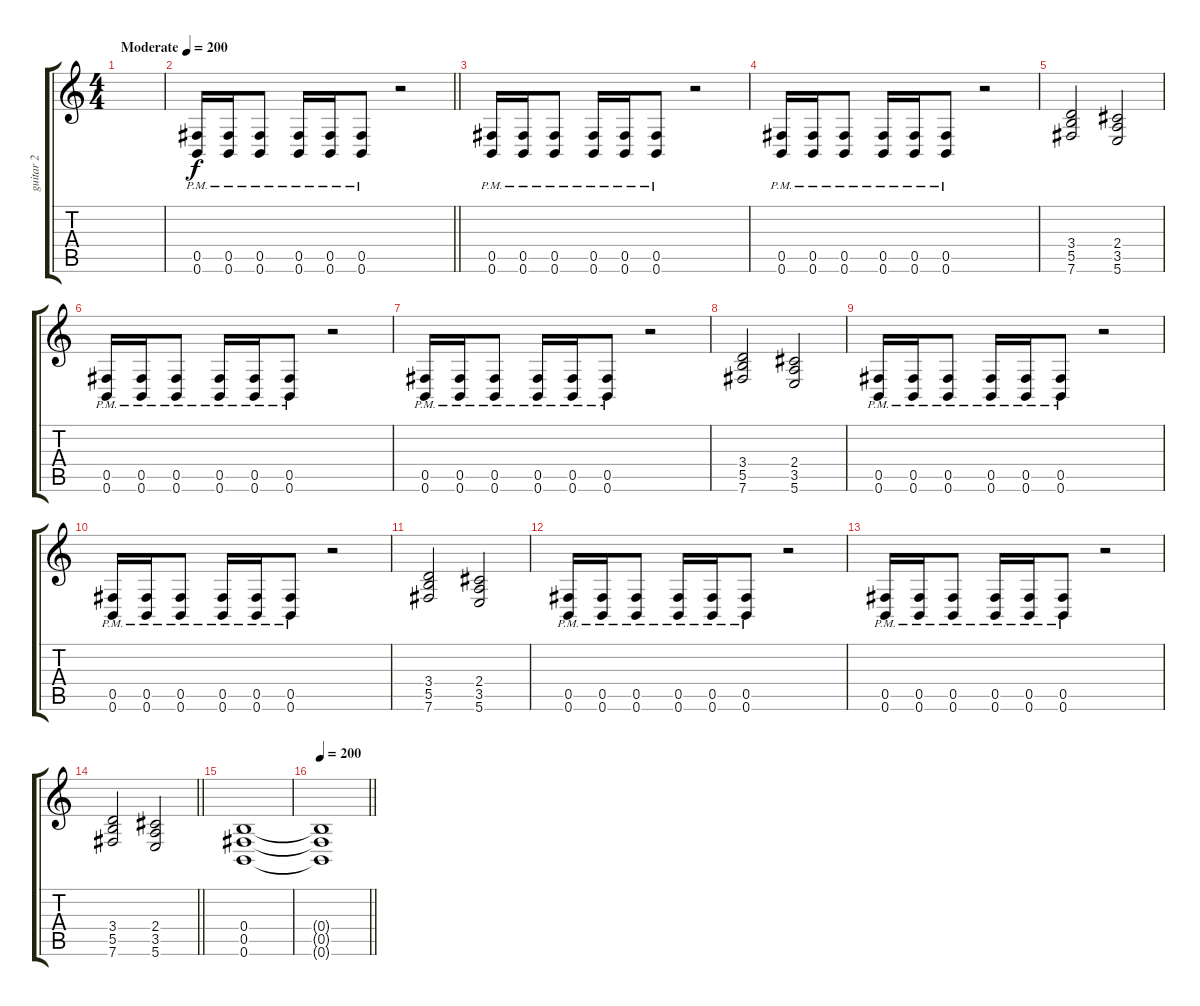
\track ("guitar 2" "guitar 2") {instrument distortionguitar}
\staff {score tabs}
\tuning (Db4 Ab3 E3 B2 Gb2 B1) {hide}
\ts (4 4)
\section ("" "")
\tempo (200 "Moderate")
\tempo 120
\tempo (200 "Moderate")
\clef g2
\ks c
|
\barLineRight lightlight
(0.5{pm} 0.6{pm}).16 (0.5{pm} 0.6{pm}).16 (0.5{pm} 0.6{pm}).8 (0.5{pm} 0.6{pm}).16 (0.5{pm} 0.6{pm}).16 (0.5{pm} 0.6{pm}).8 r.2 |
\section ("" "")
(0.5{pm} 0.6{pm}).16 (0.5{pm} 0.6{pm}).16 (0.5{pm} 0.6{pm}).8 (0.5{pm} 0.6{pm}).16 (0.5{pm} 0.6{pm}).16 (0.5{pm} 0.6{pm}).8 r.2 |
(0.5{pm} 0.6{pm}).16 (0.5{pm} 0.6{pm}).16 (0.5{pm} 0.6{pm}).8 (0.5{pm} 0.6{pm}).16 (0.5{pm} 0.6{pm}).16 (0.5{pm} 0.6{pm}).8 r.2 |
(3.4 5.5 7.6).2 (2.4 3.5 5.6).2 |
(0.5{pm} 0.6{pm}).16 (0.5{pm} 0.6{pm}).16 (0.5{pm} 0.6{pm}).8 (0.5{pm} 0.6{pm}).16 (0.5{pm} 0.6{pm}).16 (0.5{pm} 0.6{pm}).8 r.2 |
(0.5{pm} 0.6{pm}).16 (0.5{pm} 0.6{pm}).16 (0.5{pm} 0.6{pm}).8 (0.5{pm} 0.6{pm}).16 (0.5{pm} 0.6{pm}).16 (0.5{pm} 0.6{pm}).8 r.2 |
(3.4 5.5 7.6).2 (2.4 3.5 5.6).2 |
(0.5{pm} 0.6{pm}).16 (0.5{pm} 0.6{pm}).16 (0.5{pm} 0.6{pm}).8 (0.5{pm} 0.6{pm}).16 (0.5{pm} 0.6{pm}).16 (0.5{pm} 0.6{pm}).8 r.2 |
(0.5{pm} 0.6{pm}).16 (0.5{pm} 0.6{pm}).16 (0.5{pm} 0.6{pm}).8 (0.5{pm} 0.6{pm}).16 (0.5{pm} 0.6{pm}).16 (0.5{pm} 0.6{pm}).8 r.2 |
(3.4 5.5 7.6).2 (2.4 3.5 5.6).2 |
(0.5{pm} 0.6{pm}).16 (0.5{pm} 0.6{pm}).16 (0.5{pm} 0.6{pm}).8 (0.5{pm} 0.6{pm}).16 (0.5{pm} 0.6{pm}).16 (0.5{pm} 0.6{pm}).8 r.2 |
(0.5{pm} 0.6{pm}).16 (0.5{pm} 0.6{pm}).16 (0.5{pm} 0.6{pm}).8 (0.5{pm} 0.6{pm}).16 (0.5{pm} 0.6{pm}).16 (0.5{pm} 0.6{pm}).8 r.2 |
\barLineRight lightlight
(3.4 5.5 7.6).2 (2.4 3.5 5.6).2 |
\section ("" "")
(0.4 0.5 0.6).1 |
\tempo 200
\barLineRight lightlight
(0.4{t} 0.5{t} 0.6{t}).1
